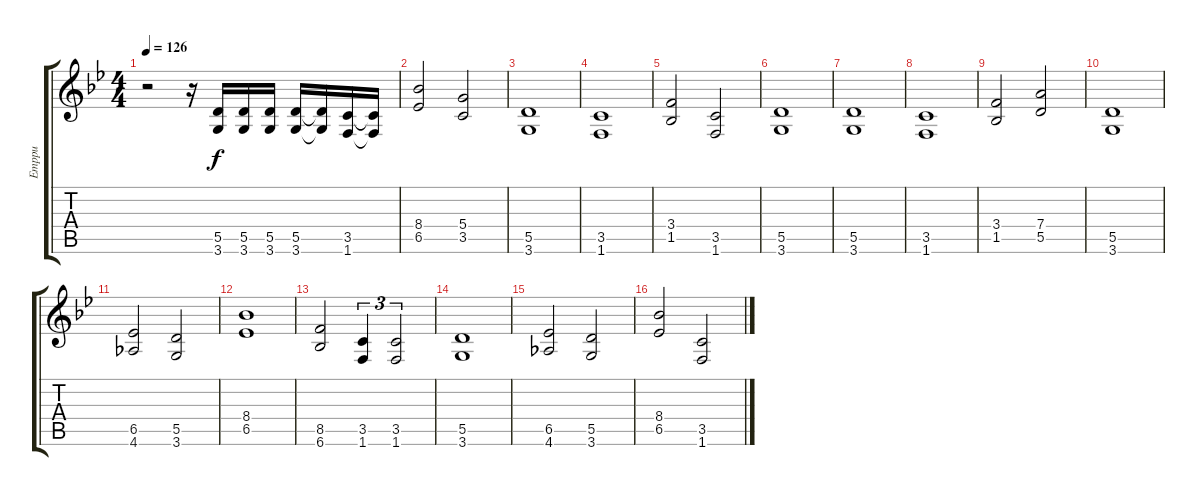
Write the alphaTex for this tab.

\track ("Emppu" "Emppu") {instrument distortionguitar}
\staff {score tabs}
\tuning (E4 B3 G3 D3 A2 E2) {hide}
\ts (4 4)
\tempo 126
\clef g2
\ks gminor
r.2{dy f} r.16 (5.5 3.6).16 (5.5 3.6).16 (5.5 3.6).16 (5.5 3.6).16 (5.5{t} 3.6{t}).16 (3.5 1.6).16 (3.5{t} 1.6{t}).16 |
(8.4 6.5).2 (5.4 3.5).2 |
(5.5 3.6).1 |
(3.5 1.6).1 |
(3.4 1.5).2 (3.5 1.6).2 |
(5.5 3.6).1 |
(5.5 3.6).1 |
(3.5 1.6).1 |
(3.4 1.5).2 (7.4 5.5).2 |
(5.5 3.6).1 |
(6.5 4.6).2 (5.5 3.6).2 |
(8.4 6.5).1 |
(8.5 6.6).2 (3.5 1.6).4{tu (3 2)} (3.5 1.6).2{tu (3 2)} |
(5.5 3.6).1 |
(6.5 4.6).2 (5.5 3.6).2 |
(8.4 6.5).2 (3.5 1.6).2
